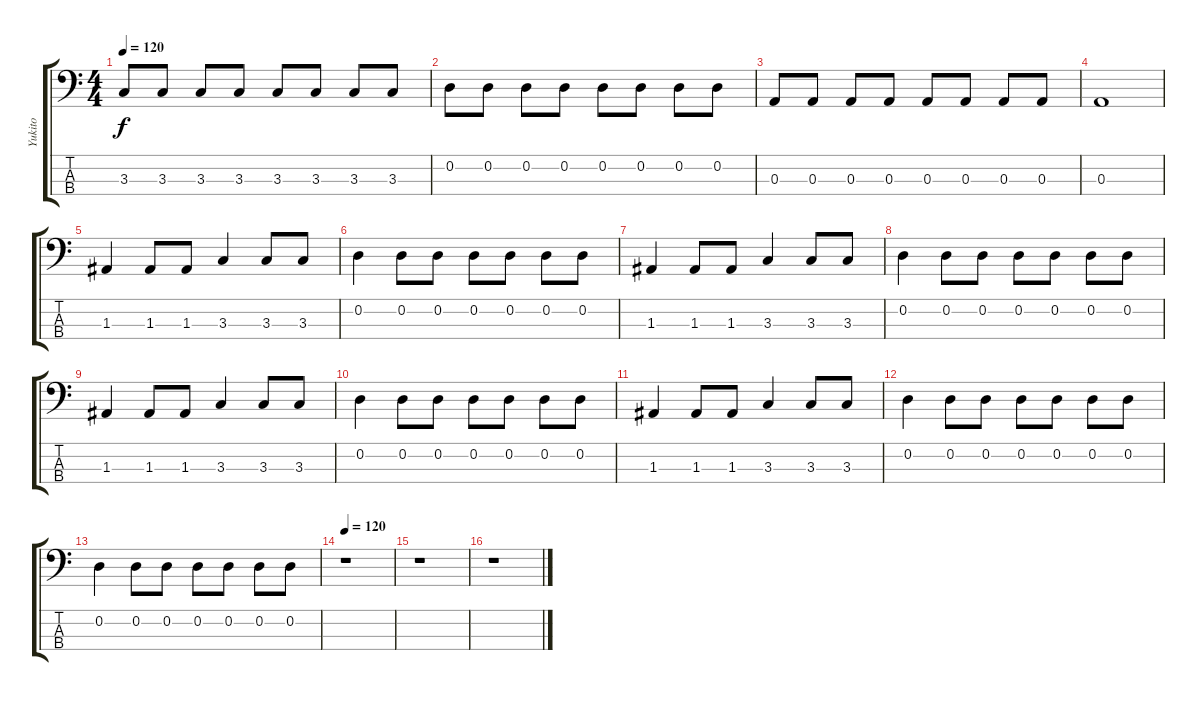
\track ("Yukito" "Yukito") {instrument electricbassfinger}
\staff {score tabs}
\tuning (G2 D2 A1 E1) {hide}
\ts (4 4)
\tempo 120
\clef f4
\ks c
3.3.8{dy f} 3.3.8 3.3.8 3.3.8 3.3.8 3.3.8 3.3.8 3.3.8 |
0.2.8 0.2.8 0.2.8 0.2.8 0.2.8 0.2.8 0.2.8 0.2.8 |
0.3.8 0.3.8 0.3.8 0.3.8 0.3.8 0.3.8 0.3.8 0.3.8 |
0.3.1 |
1.3.4 1.3.8 1.3.8 3.3.4 3.3.8 3.3.8 |
0.2.4 0.2.8 0.2.8 0.2.8 0.2.8 0.2.8 0.2.8 |
1.3.4 1.3.8 1.3.8 3.3.4 3.3.8 3.3.8 |
0.2.4 0.2.8 0.2.8 0.2.8 0.2.8 0.2.8 0.2.8 |
1.3.4 1.3.8 1.3.8 3.3.4 3.3.8 3.3.8 |
0.2.4 0.2.8 0.2.8 0.2.8 0.2.8 0.2.8 0.2.8 |
1.3.4 1.3.8 1.3.8 3.3.4 3.3.8 3.3.8 |
0.2.4 0.2.8 0.2.8 0.2.8 0.2.8 0.2.8 0.2.8 |
0.2.4 0.2.8 0.2.8 0.2.8 0.2.8 0.2.8 0.2.8 |
\tempo 120
r.1 |
r.1 |
r.1
